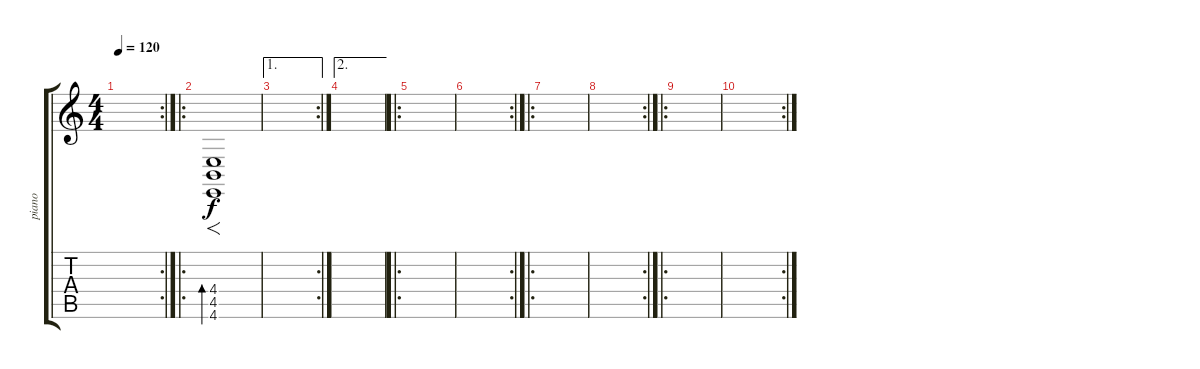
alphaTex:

\track ("piano" "piano") {instrument electricgrandpiano}
\staff {score tabs}
\tuning (D4 A3 F3 C3 G2 C2) {hide}
\rc 2
\ts (4 4)
\tempo 120
\clef g2
\ks c
|
\ro
(4.4 4.5 4.6).1{f bd 480 dy f} |
\ae 1
\rc 2
|
\ae 2
|
\ro
|
\rc 2
|
\ro
|
\rc 2
|
\ro
|
\rc 2
